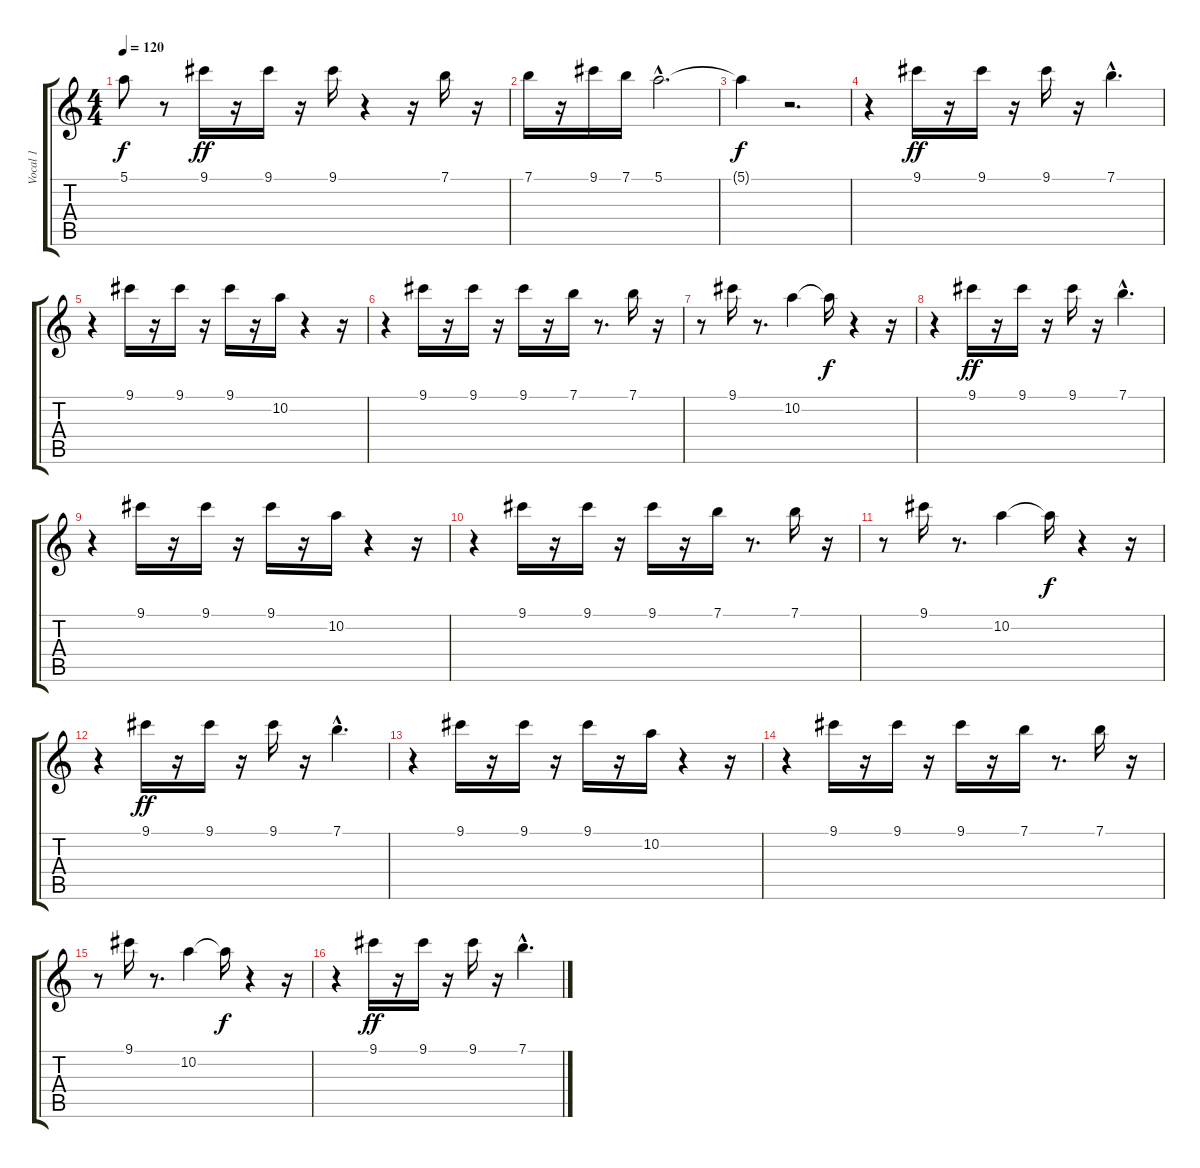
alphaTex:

\track ("Vocal 1" "Vocal 1") {instrument overdrivenguitar}
\staff {score tabs}
\tuning (E4 B3 G3 D3 A2 E2) {hide}
\ts (4 4)
\tempo 120
\clef g2
\ks c
5.1{t}.8{dy f} r.8 9.1.16{dy ff} r.16 9.1.16 r.16 9.1.16 r.4 r.16 7.1.16 r.16 |
7.1.16 r.16 9.1.16 7.1.16 5.1{hac}.2{d} |
5.1{t}.4{dy f} r.2{d} |
r.4 9.1.16{dy ff} r.16 9.1.16 r.16 9.1.16 r.16 7.1{hac}.4{d} |
r.4 9.1.16 r.16 9.1.16 r.16 9.1.16 r.16 10.2.16 r.4 r.16 |
r.4 9.1.16 r.16 9.1.16 r.16 9.1.16 r.16 7.1.16 r.8{d} 7.1.16 r.16 |
r.8 9.1.16 r.8{d} 10.2.4 10.2{t}.16{dy f} r.4 r.16 |
r.4 9.1.16{dy ff} r.16 9.1.16 r.16 9.1.16 r.16 7.1{hac}.4{d} |
r.4 9.1.16 r.16 9.1.16 r.16 9.1.16 r.16 10.2.16 r.4 r.16 |
r.4 9.1.16 r.16 9.1.16 r.16 9.1.16 r.16 7.1.16 r.8{d} 7.1.16 r.16 |
r.8 9.1.16 r.8{d} 10.2.4 10.2{t}.16{dy f} r.4 r.16 |
r.4 9.1.16{dy ff} r.16 9.1.16 r.16 9.1.16 r.16 7.1{hac}.4{d} |
r.4 9.1.16 r.16 9.1.16 r.16 9.1.16 r.16 10.2.16 r.4 r.16 |
r.4 9.1.16 r.16 9.1.16 r.16 9.1.16 r.16 7.1.16 r.8{d} 7.1.16 r.16 |
r.8 9.1.16 r.8{d} 10.2.4 10.2{t}.16{dy f} r.4 r.16 |
r.4 9.1.16{dy ff} r.16 9.1.16 r.16 9.1.16 r.16 7.1{hac}.4{d}
